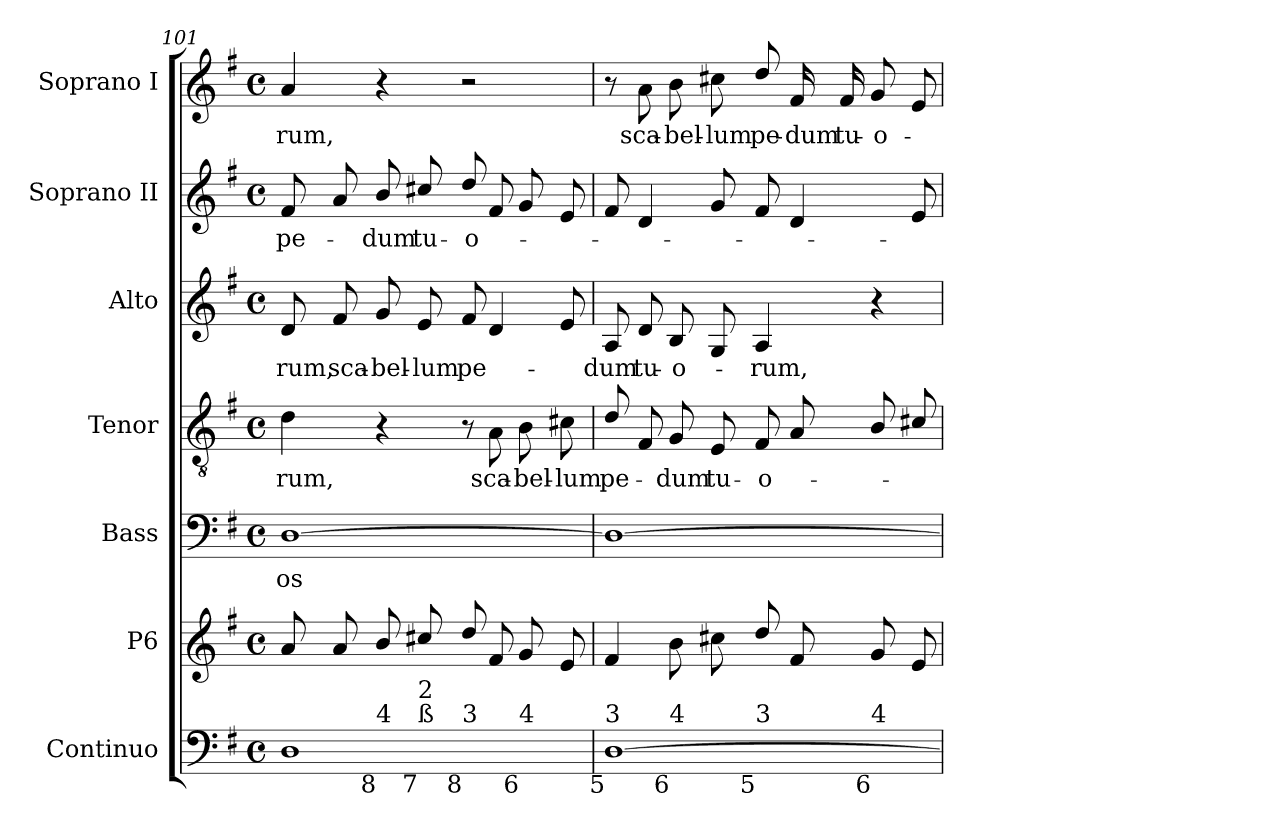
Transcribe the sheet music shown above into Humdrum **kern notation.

**kern	**kern	**kern	**text	**kern	**text	**kern	**text	**kern	**text	**kern	**text
*part7	*part6	*part5	*part5	*part4	*part4	*part3	*part3	*part2	*part2	*part1	*part1
*staff7	*staff6	*staff5	*staff5	*staff4	*staff4	*staff3	*staff3	*staff2	*staff2	*staff1	*staff1
*I"Continuo	*I"P6	*I"Bass	*	*I"Tenor	*	*I"Alto	*	*I"Soprano II	*	*I"Soprano I	*
*	*	*I'B.	*	*I'T.	*	*I'A.	*	*I'S.	*	*I'S.	*
*clefF4	*clefG2	*clefF4	*	*clefGv2	*	*clefG2	*	*clefG2	*	*clefG2	*
*	*	*	*	*ITrd7c12	*	*	*	*	*	*	*
*k[f#]	*k[f#]	*k[f#]	*	*k[f#]	*	*k[f#]	*	*k[f#]	*	*k[f#]	*
*G:	*G:	*G:	*	*G:	*	*G:	*	*G:	*	*G:	*
*M4/4	*M4/4	*M4/4	*	*M4/4	*	*M4/4	*	*M4/4	*	*M4/4	*
*met(c)	*met(c)	*met(c)	*	*met(c)	*	*met(c)	*	*met(c)	*	*met(c)	*
=101	=101	=101	=101	=101	=101	=101	=101	=101	=101	=101	=101
!	!	!	!LO:LY:b:color=#000000	!	!	!	!	!	!	!	!
!	!	!	!	!	!LO:LY:b:color=#000000	!	!	!	!	!	!
!	!	!	!	!	!	!	!LO:LY:b:color=#000000	!	!	!	!
!	!	!	!	!	!	!	!	!	!LO:LY:b:color=#000000	!	!
!LO:TX:b:rj:t=5	!	!	!	!	!	!	!	!	!	!	!
!LO:TX:t=3	!	!	!	!	!	!	!	!	!	!	!
!	!	!	!	!	!	!	!	!	!	!	!LO:LY:b:color=#000000
*^	*	*	*	*	*	*	*	*	*	*	*
*	*^	*	*	*	*	*	*	*	*	*	*	*
*	*	*^	*	*	*	*	*	*	*	*	*	*	*
*	*	*	*^	*	*	*	*	*	*	*	*	*	*	*
1Di	4ryy	4.ryy	2ryy	2.ryy	8ai/	[>1Di	-os	4Di\	-rum,	8di/	-rum,	8f#i/	pe-	4ai/	-rum,
!	!	!	!	!	!	!	!	!	!	!	!LO:LY:b:color=#000000	!	!	!	!
.	.	.	.	.	8ai/	.	.	.	.	8f#i/	sca-	8ai/	.	.	.
!	!	!	!	!	!	!	!	!	!	!	!LO:LY:b:color=#000000	!	!	!	!
!	!LO:TX:b:rj:t=8	!	!	!	!	!	!	!	!	!	!	!	!	!	!
!	!LO:TX:t=4	!	!	!	!	!	!	!	!	!	!	!	!	!	!
!	!	!	!	!	!	!	!	!	!	!	!	!	!LO:LY:b:color=#000000	!	!
.	2.ryy	.	.	.	8bi/	.	.	4r	.	8gi/	-bel-	8bi/	-dum	4r	.
!	!	!	!	!	!	!	!	!	!	!	!LO:LY:b:color=#000000	!	!	!	!
!	!	!LO:TX:b:rj:t=7	!	!	!	!	!	!	!	!	!	!	!	!	!
!	!	!LO:TX:t=ß	!	!	!	!	!	!	!	!	!	!	!	!	!
!	!	!LO:TX:t=2	!	!	!	!	!	!	!	!	!	!	!	!	!
!	!	!	!	!	!	!	!	!	!	!	!	!	!LO:LY:b:color=#000000	!	!
.	.	2ryy	.	.	8cc#Xi/	.	.	.	.	8ei/	-lum	8cc#Xi/	tu-	.	.
!	!	!	!	!	!	!	!	!	!	!	!LO:LY:b:color=#000000	!	!	!	!
!	!	!	!LO:TX:b:rj:t=8	!	!	!	!	!	!	!	!	!	!	!	!
!	!	!	!LO:TX:t=3	!	!	!	!	!	!	!	!	!	!	!	!
!	!	!	!	!	!	!	!	!	!	!	!	!	!LO:LY:b:color=#000000	!	!
.	.	.	2ryy	.	8ddi/	.	.	8r	.	8f#i/	pe-	8ddi/	-o-	2r	.
!	!	!	!	!	!	!	!	!	!LO:LY:b:color=#000000	!	!	!	!	!	!
.	.	.	.	.	8f#i/	.	.	8AAi\	sca-	4di/	.	8f#i/	.	.	.
!	!	!	!	!LO:TX:b:rj:t=6	!	!	!	!	!	!	!	!	!	!	!
!	!	!	!	!LO:TX:t=4	!	!	!	!	!	!	!	!	!	!	!
!	!	!	!	!	!	!	!	!	!LO:LY:b:color=#000000	!	!	!	!	!	!
.	.	.	.	4ryy	8gi/	.	.	8BBi\	-bel-	.	.	8gi/	.	.	.
!	!	!	!	!	!	!	!	!	!LO:LY:b:color=#000000	!	!	!	!	!	!
.	.	8ryy	.	.	8ei/	.	.	8C#Xi\	-lum	8ei/	.	8ei/	.	.	.
*v	*v	*v	*v	*v	*	*	*	*	*	*	*	*	*	*	*
!!LO:LB:g=z
=102	=102	=102	=102	=102	=102	=102	=102	=102	=102	=102	=102
*^	*	*	*	*	*	*	*	*	*	*	*
*	*^	*	*	*	*	*	*	*	*	*	*	*
*	*	*^	*	*	*	*	*	*	*	*	*	*	*
*	*	*	*^	*	*	*	*	*	*	*	*	*	*	*
!	!	!	!	!	!	!	!	!	!LO:LY:b:color=#000000	!	!	!	!	!	!
*v	*v	*v	*v	*v	*	*	*	*	*	*	*	*	*	*	*
*^	*	*	*	*	*	*	*	*	*	*	*
*	*^	*	*	*	*	*	*	*	*	*	*	*
*	*	*^	*	*	*	*	*	*	*	*	*	*	*
*	*	*	*^	*	*	*	*	*	*	*	*	*	*	*
!LO:TX:b:rj:t=5	!	!	!	!	!	!	!	!	!	!	!	!	!	!	!
!LO:TX:t=3	!	!	!	!	!	!	!	!	!	!	!	!	!	!	!
!	!	!	!	!	!	!	!	!	!	!	!LO:LY:b:color=#000000	!	!	!	!
*	*	*	*v	*v	*	*	*	*	*	*	*	*	*	*	*
[>1Di	4ryy	2ryy	2.ryy	4f#i/	1Di_>	.	8Di/	pe-	8Ai/	-dum	8f#i/	.	8r	.
!	!	!	!	!	!	!	!	!	!	!LO:LY:b:color=#000000	!	!	!	!
!	!	!	!	!	!	!	!	!	!	!	!	!	!	!LO:LY:b:color=#000000
.	.	.	.	.	.	.	8FF#i/	.	8di/	tu-	4di/	.	8ai\	sca-
!	!	!	!	!	!	!	!	!LO:LY:b:color=#000000	!	!	!	!	!	!
!	!	!	!	!	!	!	!	!	!	!LO:LY:b:color=#000000	!	!	!	!
!	!LO:TX:b:rj:t=6	!	!	!	!	!	!	!	!	!	!	!	!	!
!	!LO:TX:t=4	!	!	!	!	!	!	!	!	!	!	!	!	!
!	!	!	!	!	!	!	!	!	!	!	!	!	!	!LO:LY:b:color=#000000
.	2.ryy	.	.	8bi\	.	.	8GGi/	-dum	8Bi/	-o-	.	.	8bi\	-bel-
!	!	!	!	!	!	!	!	!LO:LY:b:color=#000000	!	!	!	!	!	!
!	!	!	!	!	!	!	!	!	!	!	!	!	!	!LO:LY:b:color=#000000
.	.	.	.	8cc#Xi\	.	.	8EEi/	tu-	8Gi/	.	8gi/	.	8cc#Xi\	-lum
!	!	!	!	!	!	!	!	!LO:LY:b:color=#000000	!	!	!	!	!	!
!	!	!	!	!	!	!	!	!	!	!LO:LY:b:color=#000000	!	!	!	!
!	!	!LO:TX:b:rj:t=5	!	!	!	!	!	!	!	!	!	!	!	!
!	!	!LO:TX:t=3	!	!	!	!	!	!	!	!	!	!	!	!
!	!	!	!	!	!	!	!	!	!	!	!	!	!	!LO:LY:b:color=#000000
.	.	2ryy	.	8ddi/	.	.	8FF#i/	-o-	4Ai/	-rum,	8f#i/	.	8ddi/	pe-
!	!	!	!	!	!	!	!	!	!	!	!	!	!	!LO:LY:b:color=#000000
.	.	.	.	8f#i/	.	.	8AAi/	.	.	.	4di/	.	16f#i/	-dum
!	!	!	!	!	!	!	!	!	!	!	!	!	!	!LO:LY:b:color=#000000
.	.	.	.	.	.	.	.	.	.	.	.	.	16f#i/	tu-
!	!	!	!LO:TX:b:rj:t=6	!	!	!	!	!	!	!	!	!	!	!
!	!	!	!LO:TX:t=4	!	!	!	!	!	!	!	!	!	!	!
!	!	!	!	!	!	!	!	!	!	!	!	!	!	!LO:LY:b:color=#000000
.	.	.	4ryy	8gi/	.	.	8BBi/	.	4r	.	.	.	8gi/	-o-
.	.	.	.	8ei/	.	.	8C#Xi/	.	.	.	8ei/	.	8ei/	.
*v	*v	*v	*v	*	*	*	*	*	*	*	*	*	*	*
=	=	=	=	=	=	=	=	=	=	=	=
*-	*-	*-	*-	*-	*-	*-	*-	*-	*-	*-	*-
